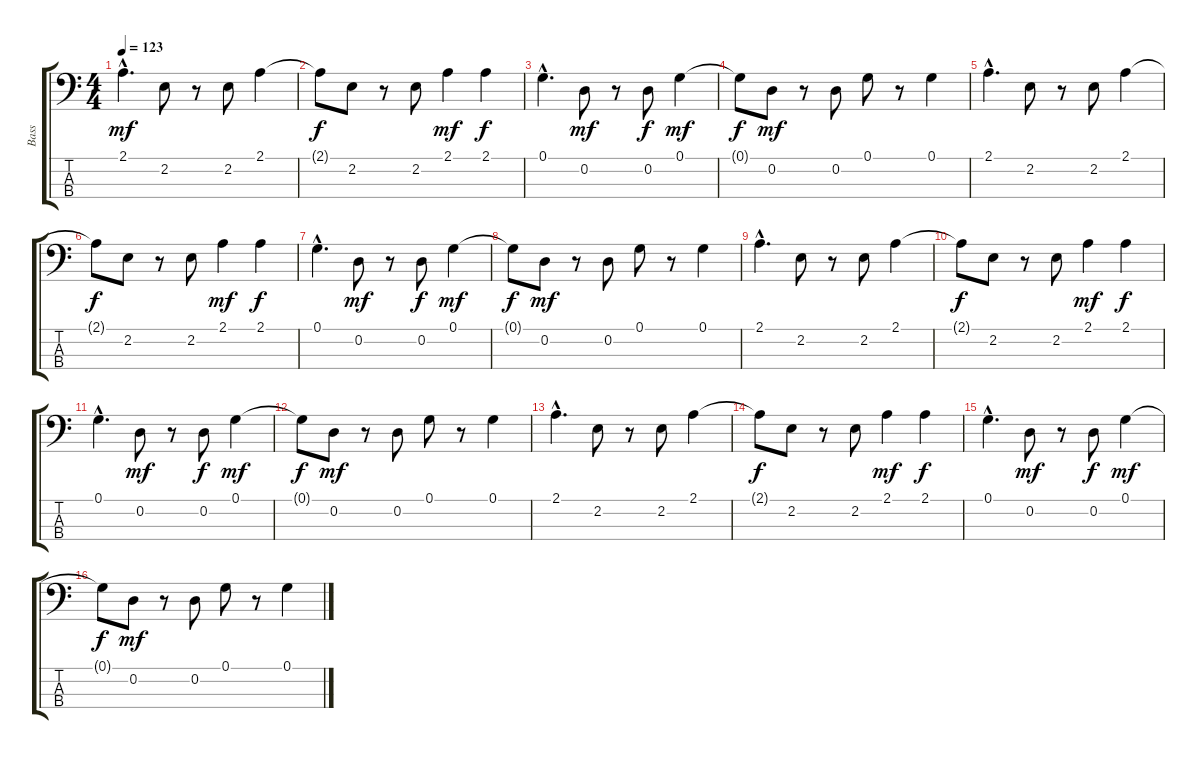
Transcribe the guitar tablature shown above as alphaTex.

\track ("Bass" "Bass") {instrument electricbassfinger}
\staff {score tabs}
\tuning (G2 D2 A1 E1) {hide}
\ts (4 4)
\tempo 123
\clef f4
\ks c
2.1{hac}.4{d dy mf} 2.2.8 r.8 2.2.8 2.1.4 |
2.1{t}.8{dy f} 2.2.8 r.8 2.2.8 2.1.4{dy mf} 2.1.4{dy f} |
0.1{hac}.4{d} 0.2.8{dy mf} r.8 0.2.8{dy f} 0.1.4{dy mf} |
0.1{t}.8{dy f} 0.2.8{dy mf} r.8 0.2.8 0.1.8 r.8 0.1.4 |
2.1{hac}.4{d} 2.2.8 r.8 2.2.8 2.1.4 |
2.1{t}.8{dy f} 2.2.8 r.8 2.2.8 2.1.4{dy mf} 2.1.4{dy f} |
0.1{hac}.4{d} 0.2.8{dy mf} r.8 0.2.8{dy f} 0.1.4{dy mf} |
0.1{t}.8{dy f} 0.2.8{dy mf} r.8 0.2.8 0.1.8 r.8 0.1.4 |
2.1{hac}.4{d} 2.2.8 r.8 2.2.8 2.1.4 |
2.1{t}.8{dy f} 2.2.8 r.8 2.2.8 2.1.4{dy mf} 2.1.4{dy f} |
0.1{hac}.4{d} 0.2.8{dy mf} r.8 0.2.8{dy f} 0.1.4{dy mf} |
0.1{t}.8{dy f} 0.2.8{dy mf} r.8 0.2.8 0.1.8 r.8 0.1.4 |
2.1{hac}.4{d} 2.2.8 r.8 2.2.8 2.1.4 |
2.1{t}.8{dy f} 2.2.8 r.8 2.2.8 2.1.4{dy mf} 2.1.4{dy f} |
0.1{hac}.4{d} 0.2.8{dy mf} r.8 0.2.8{dy f} 0.1.4{dy mf} |
0.1{t}.8{dy f} 0.2.8{dy mf} r.8 0.2.8 0.1.8 r.8 0.1.4
